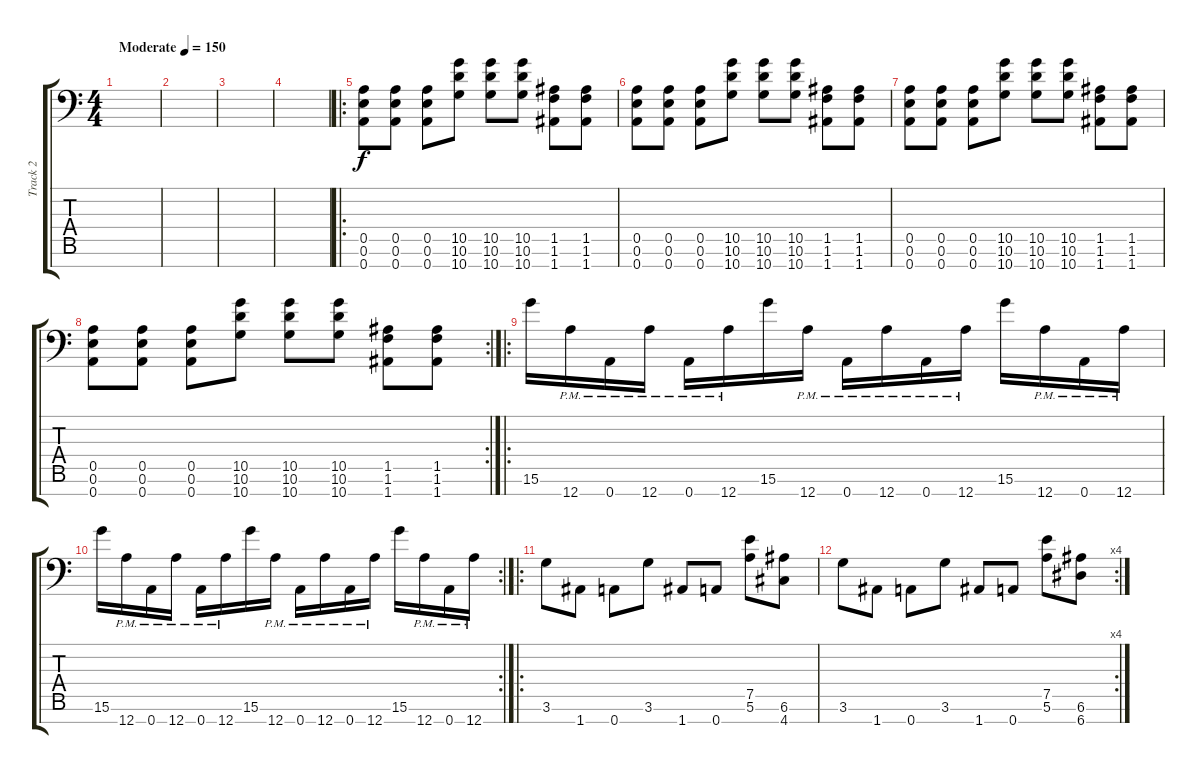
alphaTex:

\track ("Track 2" "Track 2") {instrument distortionguitar}
\staff {score tabs}
\tuning (E4 B3 G3 D3 A2 E2 A1) {hide}
\ts (4 4)
\tempo (150 "Moderate")
\clef f4
\ks c
|
|
|
|
\ro
(0.5 0.6 0.7).8 (0.5 0.6 0.7).8 (0.5 0.6 0.7).8 (10.5 10.6 10.7).8 (10.5 10.6 10.7).8 (10.5 10.6 10.7).8 (1.5 1.6 1.7).8 (1.5 1.6 1.7).8 |
(0.5 0.6 0.7).8 (0.5 0.6 0.7).8 (0.5 0.6 0.7).8 (10.5 10.6 10.7).8 (10.5 10.6 10.7).8 (10.5 10.6 10.7).8 (1.5 1.6 1.7).8 (1.5 1.6 1.7).8 |
(0.5 0.6 0.7).8 (0.5 0.6 0.7).8 (0.5 0.6 0.7).8 (10.5 10.6 10.7).8 (10.5 10.6 10.7).8 (10.5 10.6 10.7).8 (1.5 1.6 1.7).8 (1.5 1.6 1.7).8 |
\rc 2
(0.5 0.6 0.7).8 (0.5 0.6 0.7).8 (0.5 0.6 0.7).8 (10.5 10.6 10.7).8 (10.5 10.6 10.7).8 (10.5 10.6 10.7).8 (1.5 1.6 1.7).8 (1.5 1.6 1.7).8 |
\ro
15.6.16 12.7{pm}.16 0.7{pm}.16 12.7{pm}.16 0.7{pm}.16 12.7{pm}.16 15.6.16 12.7{pm}.16 0.7{pm}.16 12.7{pm}.16 0.7{pm}.16 12.7{pm}.16 15.6.16 12.7{pm}.16 0.7{pm}.16 12.7{pm}.16 |
\rc 2
15.6.16 12.7{pm}.16 0.7{pm}.16 12.7{pm}.16 0.7{pm}.16 12.7{pm}.16 15.6.16 12.7{pm}.16 0.7{pm}.16 12.7{pm}.16 0.7{pm}.16 12.7{pm}.16 15.6.16 12.7{pm}.16 0.7{pm}.16 12.7{pm}.16 |
\ro
3.6.8 1.7.8 0.7.8 3.6.8 1.7.8 0.7.8 (7.5 5.6).8 (6.6 4.7).8 |
\rc 4
3.6.8 1.7.8 0.7.8 3.6.8 1.7.8 0.7.8 (7.5 5.6).8 (6.6 6.7).8
